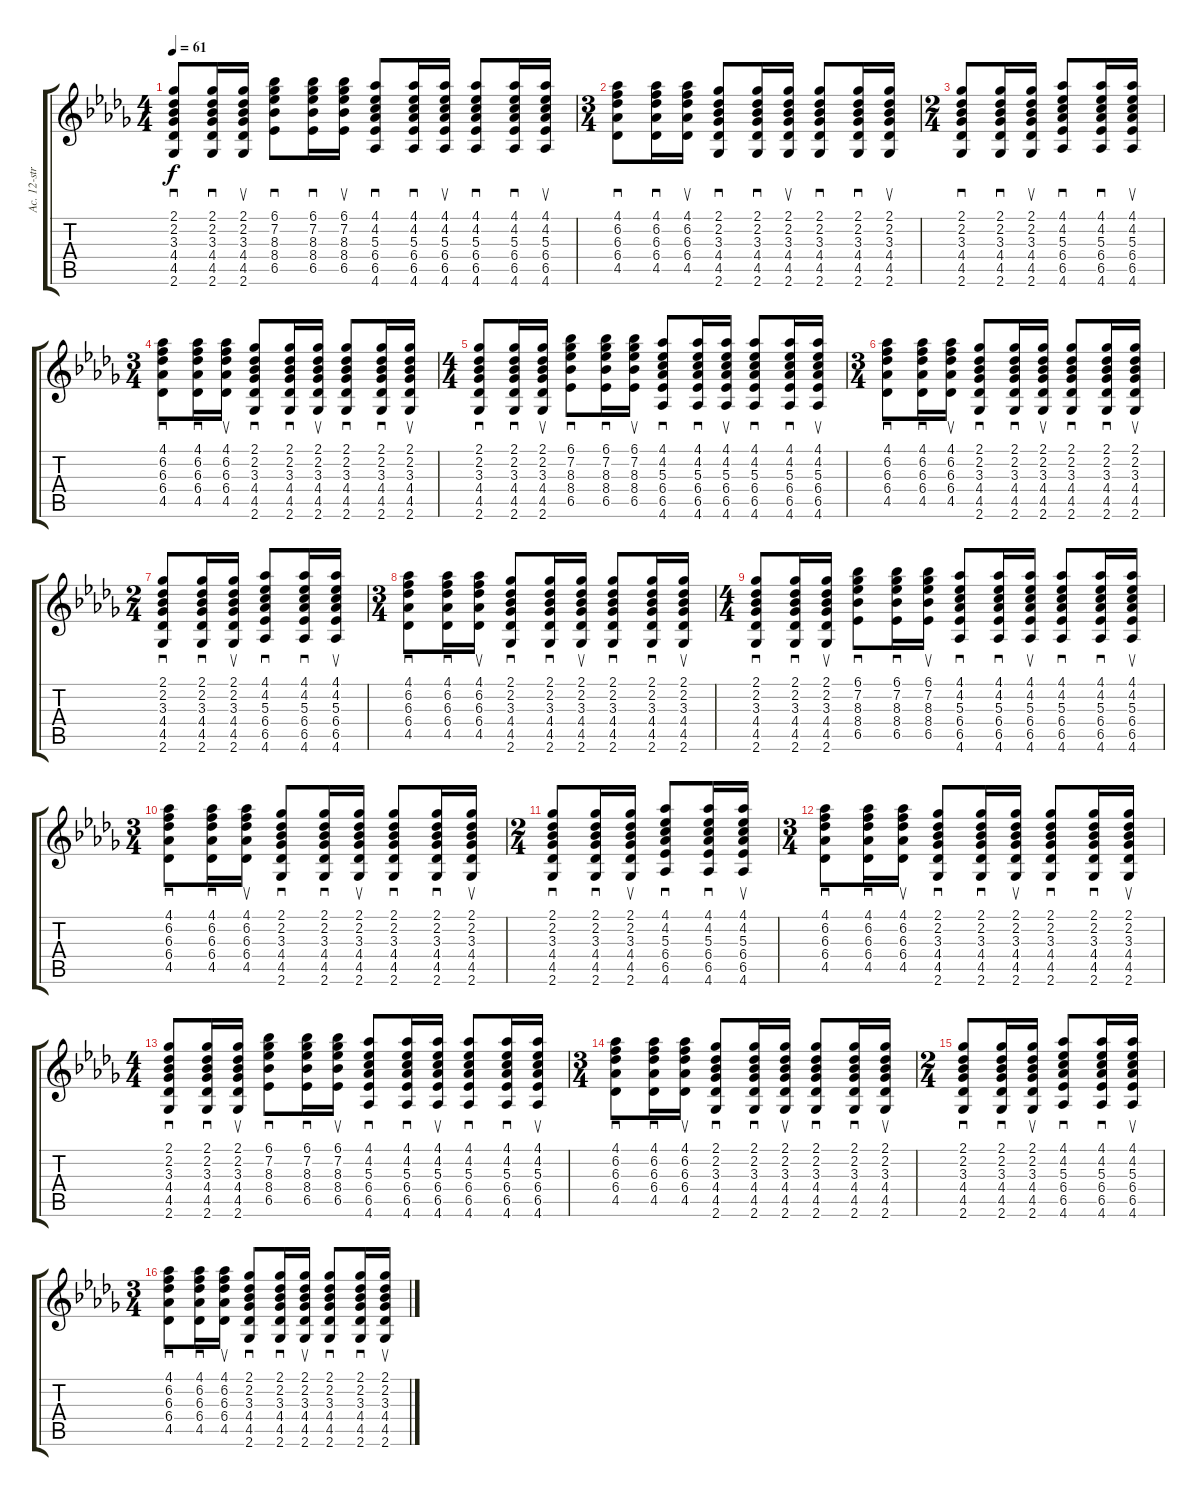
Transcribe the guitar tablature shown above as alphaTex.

\track ("Ac. 12-str. Gtr." "Ac. 12-str") {instrument acousticguitarsteel}
\staff {score tabs}
\tuning (E4 B3 G3 D3 A2 E2) {hide}
\ts (4 4)
\tempo 61
\clef g2
\ks db
(2.1 2.2 3.3 4.4 4.5 2.6).8{sd dy f} (2.1 2.2 3.3 4.4 4.5 2.6).16{sd} (2.1 2.2 3.3 4.4 4.5 2.6).16{su} (6.1 7.2 8.3 8.4 6.5).8{sd} (6.1 7.2 8.3 8.4 6.5).16{sd} (6.1 7.2 8.3 8.4 6.5).16{su} (4.1 4.2 5.3 6.4 6.5 4.6).8{sd} (4.1 4.2 5.3 6.4 6.5 4.6).16{sd} (4.1 4.2 5.3 6.4 6.5 4.6).16{su} (4.1 4.2 5.3 6.4 6.5 4.6).8{sd} (4.1 4.2 5.3 6.4 6.5 4.6).16{sd} (4.1 4.2 5.3 6.4 6.5 4.6).16{su} |
\ts (3 4)
(4.1 6.2 6.3 6.4 4.5).8{sd} (4.1 6.2 6.3 6.4 4.5).16{sd} (4.1 6.2 6.3 6.4 4.5).16{su} (2.1 2.2 3.3 4.4 4.5 2.6).8{sd} (2.1 2.2 3.3 4.4 4.5 2.6).16{sd} (2.1 2.2 3.3 4.4 4.5 2.6).16{su} (2.1 2.2 3.3 4.4 4.5 2.6).8{sd} (2.1 2.2 3.3 4.4 4.5 2.6).16{sd} (2.1 2.2 3.3 4.4 4.5 2.6).16{su} |
\ts (2 4)
(2.1 2.2 3.3 4.4 4.5 2.6).8{sd} (2.1 2.2 3.3 4.4 4.5 2.6).16{sd} (2.1 2.2 3.3 4.4 4.5 2.6).16{su} (4.1 4.2 5.3 6.4 6.5 4.6).8{sd} (4.1 4.2 5.3 6.4 6.5 4.6).16{sd} (4.1 4.2 5.3 6.4 6.5 4.6).16{su} |
\ts (3 4)
(4.1 6.2 6.3 6.4 4.5).8{sd} (4.1 6.2 6.3 6.4 4.5).16{sd} (4.1 6.2 6.3 6.4 4.5).16{su} (2.1 2.2 3.3 4.4 4.5 2.6).8{sd} (2.1 2.2 3.3 4.4 4.5 2.6).16{sd} (2.1 2.2 3.3 4.4 4.5 2.6).16{su} (2.1 2.2 3.3 4.4 4.5 2.6).8{sd} (2.1 2.2 3.3 4.4 4.5 2.6).16{sd} (2.1 2.2 3.3 4.4 4.5 2.6).16{su} |
\ts (4 4)
(2.1 2.2 3.3 4.4 4.5 2.6).8{sd} (2.1 2.2 3.3 4.4 4.5 2.6).16{sd} (2.1 2.2 3.3 4.4 4.5 2.6).16{su} (6.1 7.2 8.3 8.4 6.5).8{sd} (6.1 7.2 8.3 8.4 6.5).16{sd} (6.1 7.2 8.3 8.4 6.5).16{su} (4.1 4.2 5.3 6.4 6.5 4.6).8{sd} (4.1 4.2 5.3 6.4 6.5 4.6).16{sd} (4.1 4.2 5.3 6.4 6.5 4.6).16{su} (4.1 4.2 5.3 6.4 6.5 4.6).8{sd} (4.1 4.2 5.3 6.4 6.5 4.6).16{sd} (4.1 4.2 5.3 6.4 6.5 4.6).16{su} |
\ts (3 4)
(4.1 6.2 6.3 6.4 4.5).8{sd} (4.1 6.2 6.3 6.4 4.5).16{sd} (4.1 6.2 6.3 6.4 4.5).16{su} (2.1 2.2 3.3 4.4 4.5 2.6).8{sd} (2.1 2.2 3.3 4.4 4.5 2.6).16{sd} (2.1 2.2 3.3 4.4 4.5 2.6).16{su} (2.1 2.2 3.3 4.4 4.5 2.6).8{sd} (2.1 2.2 3.3 4.4 4.5 2.6).16{sd} (2.1 2.2 3.3 4.4 4.5 2.6).16{su} |
\ts (2 4)
(2.1 2.2 3.3 4.4 4.5 2.6).8{sd} (2.1 2.2 3.3 4.4 4.5 2.6).16{sd} (2.1 2.2 3.3 4.4 4.5 2.6).16{su} (4.1 4.2 5.3 6.4 6.5 4.6).8{sd} (4.1 4.2 5.3 6.4 6.5 4.6).16{sd} (4.1 4.2 5.3 6.4 6.5 4.6).16{su} |
\ts (3 4)
(4.1 6.2 6.3 6.4 4.5).8{sd} (4.1 6.2 6.3 6.4 4.5).16{sd} (4.1 6.2 6.3 6.4 4.5).16{su} (2.1 2.2 3.3 4.4 4.5 2.6).8{sd} (2.1 2.2 3.3 4.4 4.5 2.6).16{sd} (2.1 2.2 3.3 4.4 4.5 2.6).16{su} (2.1 2.2 3.3 4.4 4.5 2.6).8{sd} (2.1 2.2 3.3 4.4 4.5 2.6).16{sd} (2.1 2.2 3.3 4.4 4.5 2.6).16{su} |
\ts (4 4)
(2.1 2.2 3.3 4.4 4.5 2.6).8{sd} (2.1 2.2 3.3 4.4 4.5 2.6).16{sd} (2.1 2.2 3.3 4.4 4.5 2.6).16{su} (6.1 7.2 8.3 8.4 6.5).8{sd} (6.1 7.2 8.3 8.4 6.5).16{sd} (6.1 7.2 8.3 8.4 6.5).16{su} (4.1 4.2 5.3 6.4 6.5 4.6).8{sd} (4.1 4.2 5.3 6.4 6.5 4.6).16{sd} (4.1 4.2 5.3 6.4 6.5 4.6).16{su} (4.1 4.2 5.3 6.4 6.5 4.6).8{sd} (4.1 4.2 5.3 6.4 6.5 4.6).16{sd} (4.1 4.2 5.3 6.4 6.5 4.6).16{su} |
\ts (3 4)
(4.1 6.2 6.3 6.4 4.5).8{sd} (4.1 6.2 6.3 6.4 4.5).16{sd} (4.1 6.2 6.3 6.4 4.5).16{su} (2.1 2.2 3.3 4.4 4.5 2.6).8{sd} (2.1 2.2 3.3 4.4 4.5 2.6).16{sd} (2.1 2.2 3.3 4.4 4.5 2.6).16{su} (2.1 2.2 3.3 4.4 4.5 2.6).8{sd} (2.1 2.2 3.3 4.4 4.5 2.6).16{sd} (2.1 2.2 3.3 4.4 4.5 2.6).16{su} |
\ts (2 4)
(2.1 2.2 3.3 4.4 4.5 2.6).8{sd} (2.1 2.2 3.3 4.4 4.5 2.6).16{sd} (2.1 2.2 3.3 4.4 4.5 2.6).16{su} (4.1 4.2 5.3 6.4 6.5 4.6).8{sd} (4.1 4.2 5.3 6.4 6.5 4.6).16{sd} (4.1 4.2 5.3 6.4 6.5 4.6).16{su} |
\ts (3 4)
(4.1 6.2 6.3 6.4 4.5).8{sd} (4.1 6.2 6.3 6.4 4.5).16{sd} (4.1 6.2 6.3 6.4 4.5).16{su} (2.1 2.2 3.3 4.4 4.5 2.6).8{sd} (2.1 2.2 3.3 4.4 4.5 2.6).16{sd} (2.1 2.2 3.3 4.4 4.5 2.6).16{su} (2.1 2.2 3.3 4.4 4.5 2.6).8{sd} (2.1 2.2 3.3 4.4 4.5 2.6).16{sd} (2.1 2.2 3.3 4.4 4.5 2.6).16{su} |
\ts (4 4)
(2.1 2.2 3.3 4.4 4.5 2.6).8{sd} (2.1 2.2 3.3 4.4 4.5 2.6).16{sd} (2.1 2.2 3.3 4.4 4.5 2.6).16{su} (6.1 7.2 8.3 8.4 6.5).8{sd} (6.1 7.2 8.3 8.4 6.5).16{sd} (6.1 7.2 8.3 8.4 6.5).16{su} (4.1 4.2 5.3 6.4 6.5 4.6).8{sd} (4.1 4.2 5.3 6.4 6.5 4.6).16{sd} (4.1 4.2 5.3 6.4 6.5 4.6).16{su} (4.1 4.2 5.3 6.4 6.5 4.6).8{sd} (4.1 4.2 5.3 6.4 6.5 4.6).16{sd} (4.1 4.2 5.3 6.4 6.5 4.6).16{su} |
\ts (3 4)
(4.1 6.2 6.3 6.4 4.5).8{sd} (4.1 6.2 6.3 6.4 4.5).16{sd} (4.1 6.2 6.3 6.4 4.5).16{su} (2.1 2.2 3.3 4.4 4.5 2.6).8{sd} (2.1 2.2 3.3 4.4 4.5 2.6).16{sd} (2.1 2.2 3.3 4.4 4.5 2.6).16{su} (2.1 2.2 3.3 4.4 4.5 2.6).8{sd} (2.1 2.2 3.3 4.4 4.5 2.6).16{sd} (2.1 2.2 3.3 4.4 4.5 2.6).16{su} |
\ts (2 4)
(2.1 2.2 3.3 4.4 4.5 2.6).8{sd} (2.1 2.2 3.3 4.4 4.5 2.6).16{sd} (2.1 2.2 3.3 4.4 4.5 2.6).16{su} (4.1 4.2 5.3 6.4 6.5 4.6).8{sd} (4.1 4.2 5.3 6.4 6.5 4.6).16{sd} (4.1 4.2 5.3 6.4 6.5 4.6).16{su} |
\ts (3 4)
(4.1 6.2 6.3 6.4 4.5).8{sd} (4.1 6.2 6.3 6.4 4.5).16{sd} (4.1 6.2 6.3 6.4 4.5).16{su} (2.1 2.2 3.3 4.4 4.5 2.6).8{sd} (2.1 2.2 3.3 4.4 4.5 2.6).16{sd} (2.1 2.2 3.3 4.4 4.5 2.6).16{su} (2.1 2.2 3.3 4.4 4.5 2.6).8{sd} (2.1 2.2 3.3 4.4 4.5 2.6).16{sd} (2.1 2.2 3.3 4.4 4.5 2.6).16{su}
